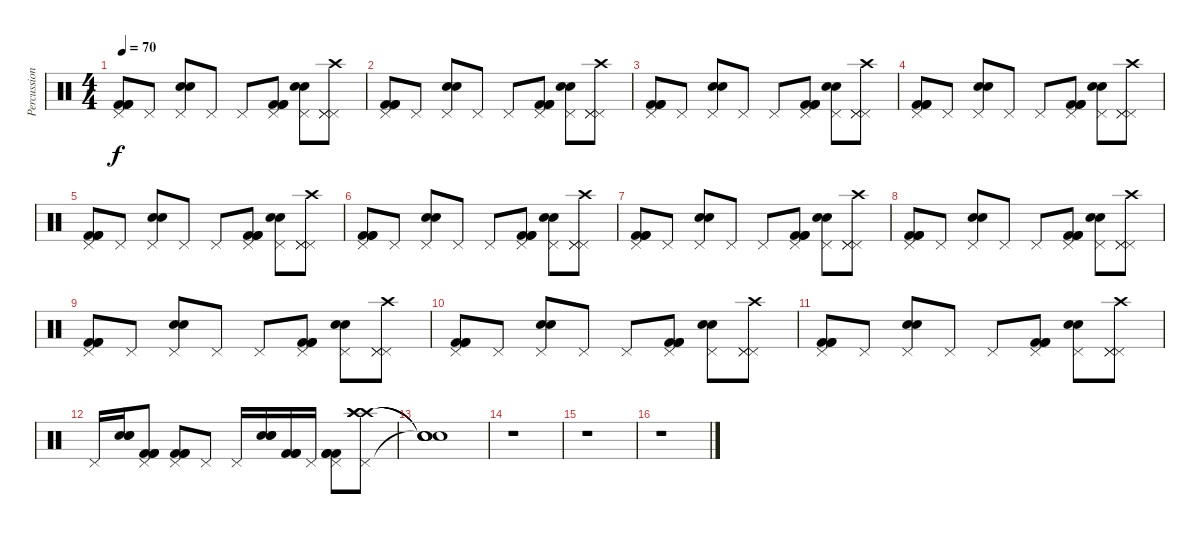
\track ("Percussions" "Percussion") {instrument percussion}
\staff {score}
\articulation defaults
\ts (4 4)
\tempo 70
\clef neutral
\ks c
("Pedal Hi-Hat (hit)" "Kick (hit) 2" "Kick (hit) 2" "Kick (hit) 2").8{dy f} "Pedal Hi-Hat (hit)".8 ("Pedal Hi-Hat (hit)" "Snare (hit) 2" "Snare (hit) 2").8 "Pedal Hi-Hat (hit)".8 "Pedal Hi-Hat (hit)".8 ("Pedal Hi-Hat (hit)" "Kick (hit) 2" "Kick (hit) 2" "Kick (hit) 2").8 ("Pedal Hi-Hat (hit)" "Snare (hit) 2" "Snare (hit) 2").8 ("Pedal Hi-Hat (hit)" "Pedal Hi-Hat (hit)" "Pedal Hi-Hat (hit)" "Crash high (hit)").8 |
("Pedal Hi-Hat (hit)" "Kick (hit) 2" "Kick (hit) 2" "Kick (hit) 2").8 "Pedal Hi-Hat (hit)".8 ("Pedal Hi-Hat (hit)" "Snare (hit) 2" "Snare (hit) 2").8 "Pedal Hi-Hat (hit)".8 "Pedal Hi-Hat (hit)".8 ("Pedal Hi-Hat (hit)" "Kick (hit) 2" "Kick (hit) 2" "Kick (hit) 2").8 ("Pedal Hi-Hat (hit)" "Snare (hit) 2" "Snare (hit) 2").8 ("Pedal Hi-Hat (hit)" "Pedal Hi-Hat (hit)" "Pedal Hi-Hat (hit)" "Crash high (hit)").8 |
("Pedal Hi-Hat (hit)" "Kick (hit) 2" "Kick (hit) 2" "Kick (hit) 2").8 "Pedal Hi-Hat (hit)".8 ("Pedal Hi-Hat (hit)" "Snare (hit) 2" "Snare (hit) 2").8 "Pedal Hi-Hat (hit)".8 "Pedal Hi-Hat (hit)".8 ("Pedal Hi-Hat (hit)" "Kick (hit) 2" "Kick (hit) 2" "Kick (hit) 2").8 ("Pedal Hi-Hat (hit)" "Snare (hit) 2" "Snare (hit) 2").8 ("Pedal Hi-Hat (hit)" "Pedal Hi-Hat (hit)" "Pedal Hi-Hat (hit)" "Crash high (hit)").8 |
("Pedal Hi-Hat (hit)" "Kick (hit) 2" "Kick (hit) 2" "Kick (hit) 2").8 "Pedal Hi-Hat (hit)".8 ("Pedal Hi-Hat (hit)" "Snare (hit) 2" "Snare (hit) 2").8 "Pedal Hi-Hat (hit)".8 "Pedal Hi-Hat (hit)".8 ("Pedal Hi-Hat (hit)" "Kick (hit) 2" "Kick (hit) 2" "Kick (hit) 2").8 ("Pedal Hi-Hat (hit)" "Snare (hit) 2" "Snare (hit) 2").8 ("Pedal Hi-Hat (hit)" "Pedal Hi-Hat (hit)" "Pedal Hi-Hat (hit)" "Crash high (hit)").8 |
("Pedal Hi-Hat (hit)" "Kick (hit) 2" "Kick (hit) 2" "Kick (hit) 2").8 "Pedal Hi-Hat (hit)".8 ("Pedal Hi-Hat (hit)" "Snare (hit) 2" "Snare (hit) 2").8 "Pedal Hi-Hat (hit)".8 "Pedal Hi-Hat (hit)".8 ("Pedal Hi-Hat (hit)" "Kick (hit) 2" "Kick (hit) 2" "Kick (hit) 2").8 ("Pedal Hi-Hat (hit)" "Snare (hit) 2" "Snare (hit) 2").8 ("Pedal Hi-Hat (hit)" "Pedal Hi-Hat (hit)" "Pedal Hi-Hat (hit)" "Crash high (hit)").8 |
("Pedal Hi-Hat (hit)" "Kick (hit) 2" "Kick (hit) 2" "Kick (hit) 2").8 "Pedal Hi-Hat (hit)".8 ("Pedal Hi-Hat (hit)" "Snare (hit) 2" "Snare (hit) 2").8 "Pedal Hi-Hat (hit)".8 "Pedal Hi-Hat (hit)".8 ("Pedal Hi-Hat (hit)" "Kick (hit) 2" "Kick (hit) 2" "Kick (hit) 2").8 ("Pedal Hi-Hat (hit)" "Snare (hit) 2" "Snare (hit) 2").8 ("Pedal Hi-Hat (hit)" "Pedal Hi-Hat (hit)" "Pedal Hi-Hat (hit)" "Crash high (hit)").8 |
("Pedal Hi-Hat (hit)" "Kick (hit) 2" "Kick (hit) 2" "Kick (hit) 2").8 "Pedal Hi-Hat (hit)".8 ("Pedal Hi-Hat (hit)" "Snare (hit) 2" "Snare (hit) 2").8 "Pedal Hi-Hat (hit)".8 "Pedal Hi-Hat (hit)".8 ("Pedal Hi-Hat (hit)" "Kick (hit) 2" "Kick (hit) 2" "Kick (hit) 2").8 ("Pedal Hi-Hat (hit)" "Snare (hit) 2" "Snare (hit) 2").8 ("Pedal Hi-Hat (hit)" "Pedal Hi-Hat (hit)" "Pedal Hi-Hat (hit)" "Crash high (hit)").8 |
("Pedal Hi-Hat (hit)" "Kick (hit) 2" "Kick (hit) 2" "Kick (hit) 2").8 "Pedal Hi-Hat (hit)".8 ("Pedal Hi-Hat (hit)" "Snare (hit) 2" "Snare (hit) 2").8 "Pedal Hi-Hat (hit)".8 "Pedal Hi-Hat (hit)".8 ("Pedal Hi-Hat (hit)" "Kick (hit) 2" "Kick (hit) 2" "Kick (hit) 2").8 ("Pedal Hi-Hat (hit)" "Snare (hit) 2" "Snare (hit) 2").8 ("Pedal Hi-Hat (hit)" "Pedal Hi-Hat (hit)" "Pedal Hi-Hat (hit)" "Crash high (hit)").8 |
("Pedal Hi-Hat (hit)" "Kick (hit) 2" "Kick (hit) 2" "Kick (hit) 2").8 "Pedal Hi-Hat (hit)".8 ("Pedal Hi-Hat (hit)" "Snare (hit) 2" "Snare (hit) 2").8 "Pedal Hi-Hat (hit)".8 "Pedal Hi-Hat (hit)".8 ("Pedal Hi-Hat (hit)" "Kick (hit) 2" "Kick (hit) 2" "Kick (hit) 2").8 ("Pedal Hi-Hat (hit)" "Snare (hit) 2" "Snare (hit) 2").8 ("Pedal Hi-Hat (hit)" "Pedal Hi-Hat (hit)" "Pedal Hi-Hat (hit)" "Crash high (hit)").8 |
("Pedal Hi-Hat (hit)" "Kick (hit) 2" "Kick (hit) 2" "Kick (hit) 2").8 "Pedal Hi-Hat (hit)".8 ("Pedal Hi-Hat (hit)" "Snare (hit) 2" "Snare (hit) 2").8 "Pedal Hi-Hat (hit)".8 "Pedal Hi-Hat (hit)".8 ("Pedal Hi-Hat (hit)" "Kick (hit) 2" "Kick (hit) 2" "Kick (hit) 2").8 ("Pedal Hi-Hat (hit)" "Snare (hit) 2" "Snare (hit) 2").8 ("Pedal Hi-Hat (hit)" "Pedal Hi-Hat (hit)" "Pedal Hi-Hat (hit)" "Crash high (hit)").8 |
("Pedal Hi-Hat (hit)" "Kick (hit) 2" "Kick (hit) 2" "Kick (hit) 2").8 "Pedal Hi-Hat (hit)".8 ("Pedal Hi-Hat (hit)" "Snare (hit) 2" "Snare (hit) 2").8 "Pedal Hi-Hat (hit)".8 "Pedal Hi-Hat (hit)".8 ("Pedal Hi-Hat (hit)" "Kick (hit) 2" "Kick (hit) 2" "Kick (hit) 2").8 ("Pedal Hi-Hat (hit)" "Snare (hit) 2" "Snare (hit) 2").8 ("Pedal Hi-Hat (hit)" "Pedal Hi-Hat (hit)" "Pedal Hi-Hat (hit)" "Crash high (hit)").8 |
"Pedal Hi-Hat (hit)".16 ("Snare (hit) 2" "Snare (hit) 2" "Snare (hit) 2").16 ("Pedal Hi-Hat (hit)" "Kick (hit) 2" "Kick (hit) 2" "Kick (hit) 2").8 ("Pedal Hi-Hat (hit)" "Kick (hit) 2" "Kick (hit) 2" "Kick (hit) 2").8 "Pedal Hi-Hat (hit)".8 "Pedal Hi-Hat (hit)".16 ("Snare (hit) 2" "Snare (hit) 2" "Snare (hit) 2").16 ("Kick (hit) 2" "Kick (hit) 2" "Kick (hit) 2").16 "Pedal Hi-Hat (hit)".16 ("Pedal Hi-Hat (hit)" "Kick (hit) 2" "Kick (hit) 2" "Kick (hit) 2").8 ("Pedal Hi-Hat (hit)" "Crash high (hit)" "Crash high (hit)" "Crash high (hit)").8 |
("Snare (hit)"{t} "Snare (hit)"{t} "Snare (hit)"{t} "Snare (hit)"{t}).1 |
r.1 |
r.1 |
r.1
